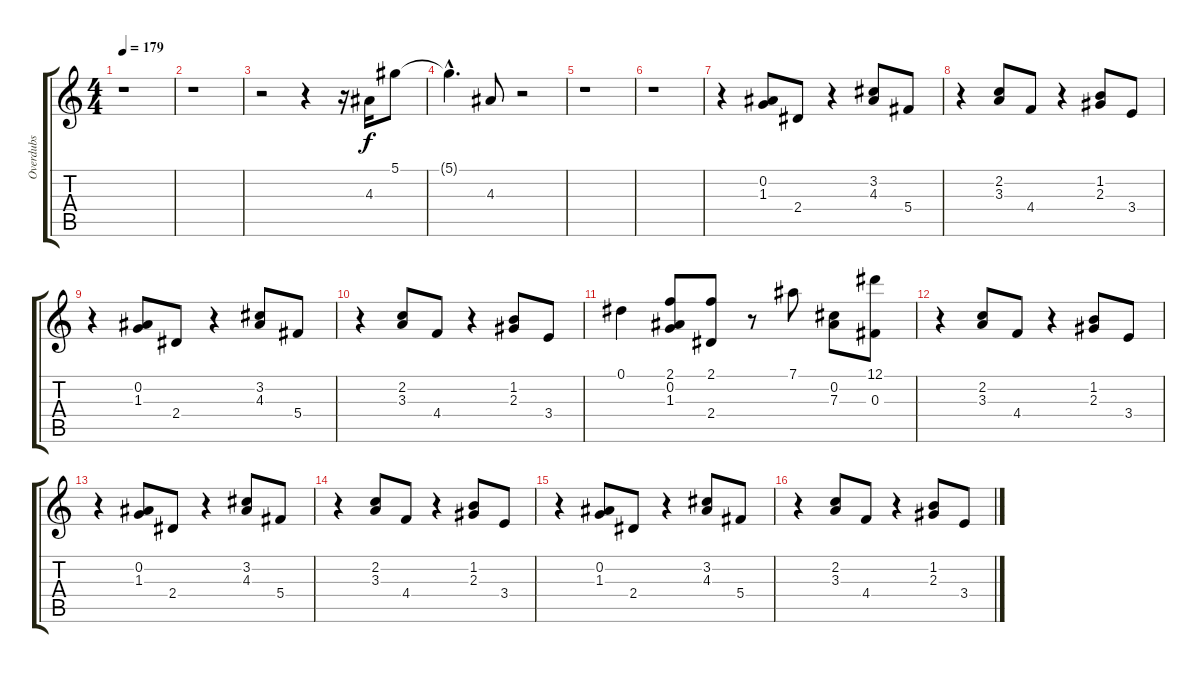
\track ("Overdubs" "Overdubs") {instrument overdrivenguitar}
\staff {score tabs}
\tuning (Eb4 Bb3 Gb3 Db3 Ab2 Eb2) {hide}
\ts (4 4)
\tempo 179
\clef g2
\ks c
r.1{dy f} |
r.1 |
r.2 r.4 r.16 4.3.16 5.1.8 |
5.1{hac t}.4{d} 4.3.8 r.2 |
r.1 |
r.1 |
r.4 (0.2 1.3).8 2.4.8 r.4 (3.2 4.3).8 5.4.8 |
r.4 (2.2 3.3).8 4.4.8 r.4 (1.2 2.3).8 3.4.8 |
r.4 (0.2 1.3).8 2.4.8 r.4 (3.2 4.3).8 5.4.8 |
r.4 (2.2 3.3).8 4.4.8 r.4 (1.2 2.3).8 3.4.8 |
0.1.4 (2.1 0.2 1.3).8 (2.1 2.4).8 r.8 7.1.8 (0.2 7.3).8 (12.1 0.3).8 |
r.4 (2.2 3.3).8 4.4.8 r.4 (1.2 2.3).8 3.4.8 |
r.4 (0.2 1.3).8 2.4.8 r.4 (3.2 4.3).8 5.4.8 |
r.4 (2.2 3.3).8 4.4.8 r.4 (1.2 2.3).8 3.4.8 |
r.4 (0.2 1.3).8 2.4.8 r.4 (3.2 4.3).8 5.4.8 |
r.4 (2.2 3.3).8 4.4.8 r.4 (1.2 2.3).8 3.4.8
